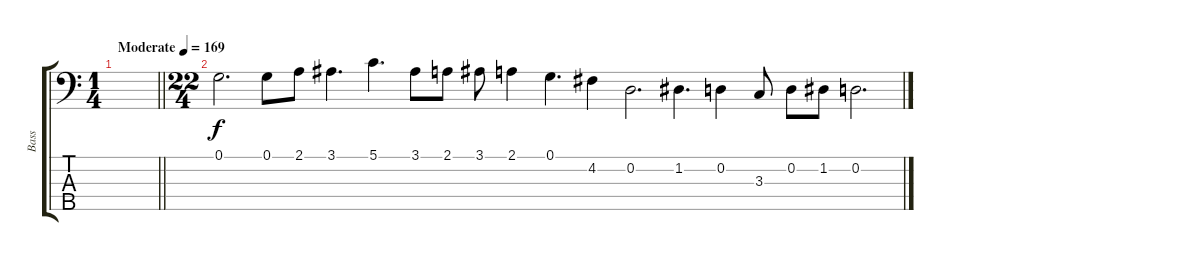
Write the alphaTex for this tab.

\track ("Bass" "Bass") {instrument slapbass1}
\staff {score tabs}
\tuning (G2 D2 A1 E1 B0) {hide}
\ts (1 4)
\tempo (169 "Moderate")
\clef f4
\barLineRight lightlight
\ks c
|
\ts (22 4)
0.1.2{d} 0.1.8 2.1.8 3.1.4{d} 5.1.4{d} 3.1.8 2.1.8 3.1.8 2.1.4 0.1.4{d} 4.2.4 0.2.2{d} 1.2.4{d} 0.2.4 3.3.8 0.2.8 1.2.8 0.2.2{d}
